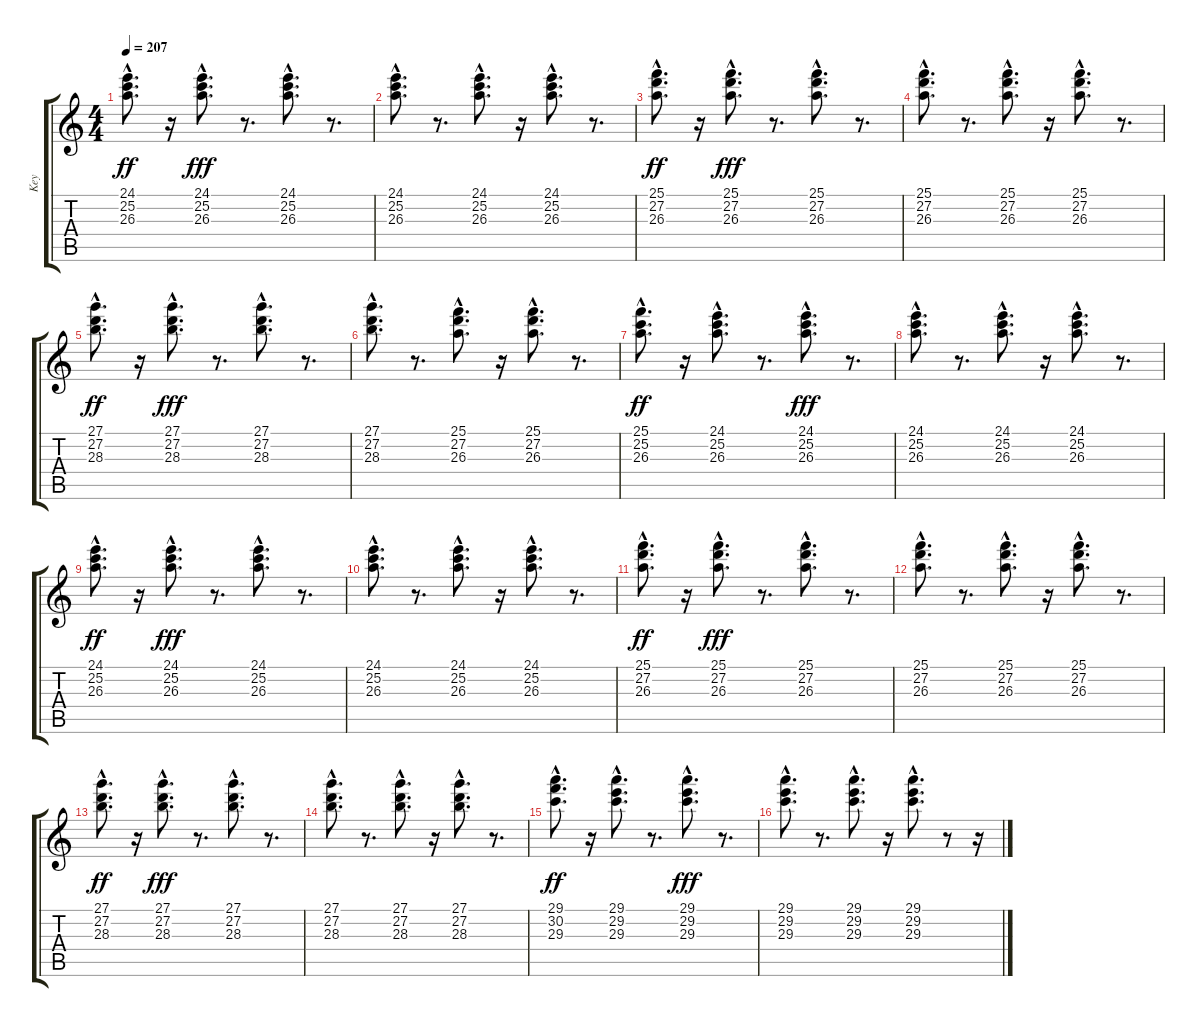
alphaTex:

\track ("Key" "Key") {instrument pad1newage}
\staff {score tabs}
\tuning (E4 B3 G3 D3 A2 E2) {hide}
\ts (4 4)
\tempo 207
\clef g2
\ks c
(24.1{hac} 25.2{hac} 26.3{hac}).8{d dy ff} r.16 (24.1{hac} 25.2{hac} 26.3{hac}).8{d dy fff} r.8{d} (24.1{hac} 25.2{hac} 26.3{hac}).8{d} r.8{d} |
(24.1{hac} 25.2{hac} 26.3{hac}).8{d} r.8{d} (24.1{hac} 25.2{hac} 26.3{hac}).8{d} r.16 (24.1{hac} 25.2{hac} 26.3{hac}).8{d} r.8{d} |
(25.1{hac} 27.2{hac} 26.3{hac}).8{d dy ff} r.16 (25.1{hac} 27.2{hac} 26.3{hac}).8{d dy fff} r.8{d} (25.1{hac} 27.2{hac} 26.3{hac}).8{d} r.8{d} |
(25.1{hac} 27.2{hac} 26.3{hac}).8{d} r.8{d} (25.1{hac} 27.2{hac} 26.3{hac}).8{d} r.16 (25.1{hac} 27.2{hac} 26.3{hac}).8{d} r.8{d} |
(27.1{hac} 27.2{hac} 28.3{hac}).8{d dy ff} r.16 (27.1{hac} 27.2{hac} 28.3{hac}).8{d dy fff} r.8{d} (27.1{hac} 27.2{hac} 28.3{hac}).8{d} r.8{d} |
(27.1{hac} 27.2{hac} 28.3{hac}).8{d} r.8{d} (25.1{hac} 27.2{hac} 26.3{hac}).8{d} r.16 (25.1{hac} 27.2{hac} 26.3{hac}).8{d} r.8{d} |
(25.1{hac} 25.2{hac} 26.3{hac}).8{d dy ff} r.16 (24.1{hac} 25.2{hac} 26.3{hac}).8{d} r.8{d} (24.1{hac} 25.2{hac} 26.3{hac}).8{d dy fff} r.8{d} |
(24.1{hac} 25.2{hac} 26.3{hac}).8{d} r.8{d} (24.1{hac} 25.2{hac} 26.3{hac}).8{d} r.16 (24.1{hac} 25.2{hac} 26.3{hac}).8{d} r.8{d} |
(24.1{hac} 25.2{hac} 26.3{hac}).8{d dy ff} r.16 (24.1{hac} 25.2{hac} 26.3{hac}).8{d dy fff} r.8{d} (24.1{hac} 25.2{hac} 26.3{hac}).8{d} r.8{d} |
(24.1{hac} 25.2{hac} 26.3{hac}).8{d} r.8{d} (24.1{hac} 25.2{hac} 26.3{hac}).8{d} r.16 (24.1{hac} 25.2{hac} 26.3{hac}).8{d} r.8{d} |
(25.1{hac} 27.2{hac} 26.3{hac}).8{d dy ff} r.16 (25.1{hac} 27.2{hac} 26.3{hac}).8{d dy fff} r.8{d} (25.1{hac} 27.2{hac} 26.3{hac}).8{d} r.8{d} |
(25.1{hac} 27.2{hac} 26.3{hac}).8{d} r.8{d} (25.1{hac} 27.2{hac} 26.3{hac}).8{d} r.16 (25.1{hac} 27.2{hac} 26.3{hac}).8{d} r.8{d} |
(27.1{hac} 27.2{hac} 28.3{hac}).8{d dy ff} r.16 (27.1{hac} 27.2{hac} 28.3{hac}).8{d dy fff} r.8{d} (27.1{hac} 27.2{hac} 28.3{hac}).8{d} r.8{d} |
(27.1{hac} 27.2{hac} 28.3{hac}).8{d} r.8{d} (27.1{hac} 27.2{hac} 28.3{hac}).8{d} r.16 (27.1{hac} 27.2{hac} 28.3{hac}).8{d} r.8{d} |
(29.1{hac} 30.2{hac} 29.3{hac}).8{d dy ff} r.16 (29.1{hac} 29.2{hac} 29.3{hac}).8{d} r.8{d} (29.1{hac} 29.2{hac} 29.3{hac}).8{d dy fff} r.8{d} |
(29.1{hac} 29.2{hac} 29.3{hac}).8{d} r.8{d} (29.1{hac} 29.2{hac} 29.3{hac}).8{d} r.16 (29.1{hac} 29.2{hac} 29.3{hac}).8{d} r.8 r.16
